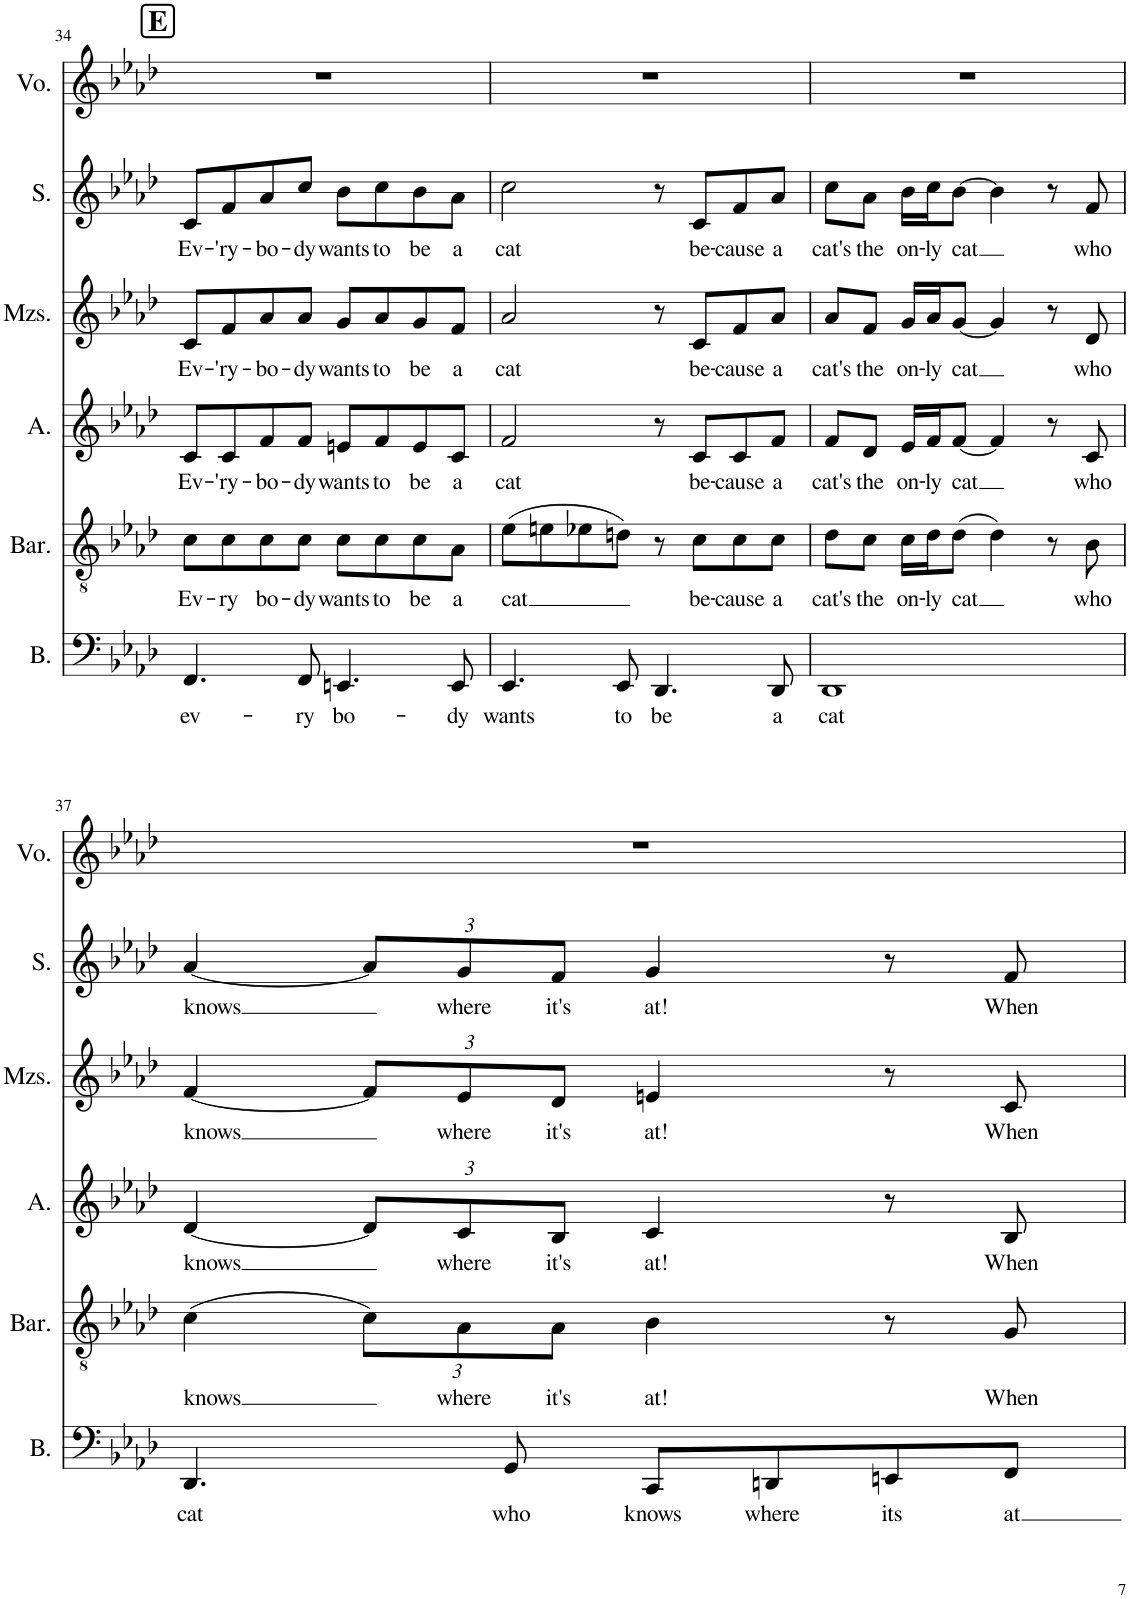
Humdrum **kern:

**kern	**text	**kern	**text	**kern	**text	**kern	**text	**kern	**text	**kern
*part6	*part6	*part5	*part5	*part4	*part4	*part3	*part3	*part2	*part2	*part1
*staff6	*staff6	*staff5	*staff5	*staff4	*staff4	*staff3	*staff3	*staff2	*staff2	*staff1
*I"Bass	*	*I"Baritone	*	*I"Alto	*	*I"Mezzo-soprano	*	*I"Soprano	*	*I"Voice
*I'B.	*	*I'Bar.	*	*I'A.	*	*I'Mzs.	*	*I'S.	*	*I'Vo.
!!LO:PB:g=z
*clefF4	*	*clefGv2	*	*clefG2	*	*clefG2	*	*clefG2	*	*clefG2
*k[b-e-a-d-]	*	*k[b-e-a-d-]	*	*k[b-e-a-d-]	*	*k[b-e-a-d-]	*	*k[b-e-a-d-]	*	*k[b-e-a-d-]
*M4/4	*	*M4/4	*	*M4/4	*	*M4/4	*	*M4/4	*	*M4/4
!!LO:REH:place=s1:a:B:cj:fs=14:t=E
=34	=34	=34	=34	=34	=34	=34	=34	=34	=34	=34
!	!LO:LY:b	!	!LO:LY:b	!	!LO:LY:b	!	!LO:LY:b	!	!LO:LY:b	!
4.FF/	ev-	8c\L	Ev-	8c/L	Ev-	8c/L	Ev-	8c/L	Ev-	1r
!	!	!	!LO:LY:b	!	!LO:LY:b	!	!LO:LY:b	!	!LO:LY:b	!
.	.	8c\	-ry	8c/	-'ry-	8f/	-'ry-	8f/	-'ry-	.
!	!	!	!LO:LY:b	!	!LO:LY:b	!	!LO:LY:b	!	!LO:LY:b	!
.	.	8c\	bo-	8f/	-bo-	8a-/	-bo-	8a-/	-bo-	.
!	!LO:LY:b	!	!LO:LY:b	!	!LO:LY:b	!	!LO:LY:b	!	!LO:LY:b	!
8FF/	-ry	8c\J	-dy	8f/J	-dy	8a-/J	-dy	8cc/J	-dy	.
!	!LO:LY:b	!	!LO:LY:b	!	!LO:LY:b	!	!LO:LY:b	!	!LO:LY:b	!
4.EEn/	bo-	8c\L	wants	8en/L	wants	8g/L	wants	8b-\L	wants	.
!	!	!	!LO:LY:b	!	!LO:LY:b	!	!LO:LY:b	!	!LO:LY:b	!
.	.	8c\	to	8f/	to	8a-/	to	8cc\	to	.
!	!	!	!LO:LY:b	!	!LO:LY:b	!	!LO:LY:b	!	!LO:LY:b	!
.	.	8c\	be	8e/	be	8g/	be	8b-\	be	.
!	!LO:LY:b	!	!LO:LY:b	!	!LO:LY:b	!	!LO:LY:b	!	!LO:LY:b	!
8EE/	-dy	8A-\J	a	8c/J	a	8f/J	a	8a-\J	a	.
=35	=35	=35	=35	=35	=35	=35	=35	=35	=35	=35
!	!LO:LY:b	!	!LO:LY:b	!	!LO:LY:b	!	!LO:LY:b	!	!LO:LY:b	!
4.EE-/	wants	(8e-\L	cat	2f/	cat	2a-/	cat	2cc\	cat	1r
.	.	8en\	.	.	.	.	.	.	.	.
.	.	8e-X\	.	.	.	.	.	.	.	.
!	!LO:LY:b	!	!	!	!	!	!	!	!	!
8EE-/	to	8dn\J)	.	.	.	.	.	.	.	.
!	!LO:LY:b	!	!	!	!	!	!	!	!	!
4.DD-/	be	8r	.	8r	.	8r	.	8r	.	.
!	!	!	!LO:LY:b	!	!LO:LY:b	!	!LO:LY:b	!	!LO:LY:b	!
.	.	8c\L	be-	8c/L	be-	8c/L	be-	8c/L	be-	.
!	!	!	!LO:LY:b	!	!LO:LY:b	!	!LO:LY:b	!	!LO:LY:b	!
.	.	8c\	-cause	8c/	-cause	8f/	-cause	8f/	-cause	.
!	!LO:LY:b	!	!LO:LY:b	!	!LO:LY:b	!	!LO:LY:b	!	!LO:LY:b	!
8DD-/	a	8c\J	a	8f/J	a	8a-/J	a	8a-/J	a	.
=36	=36	=36	=36	=36	=36	=36	=36	=36	=36	=36
!	!LO:LY:b	!	!LO:LY:b	!	!LO:LY:b	!	!LO:LY:b	!	!LO:LY:b	!
1DD-	cat	8d-\L	cat's	8f/L	cat's	8a-/L	cat's	8cc\L	cat's	1r
!	!	!	!LO:LY:b	!	!LO:LY:b	!	!LO:LY:b	!	!LO:LY:b	!
.	.	8c\J	the	8d-/J	the	8f/J	the	8a-\J	the	.
!	!	!	!LO:LY:b	!	!LO:LY:b	!	!LO:LY:b	!	!LO:LY:b	!
.	.	16c\LL	on-	16e-/LL	on-	16g/LL	on-	16b-\LL	on-	.
!	!	!	!LO:LY:b	!	!LO:LY:b	!	!LO:LY:b	!	!LO:LY:b	!
.	.	16d-\J	-ly	16f/J	-ly	16a-/J	-ly	16cc\J	-ly	.
!	!	!	!LO:LY:b	!	!LO:LY:b	!	!LO:LY:b	!	!LO:LY:b	!
.	.	(8d-\J	cat	[8f/J	cat	[8g/J	cat	[8b-\J	cat	.
.	.	4d-\)	.	4f/]	.	4g/]	.	4b-\]	.	.
.	.	8r	.	8r	.	8r	.	8r	.	.
!	!	!	!LO:LY:b	!	!LO:LY:b	!	!LO:LY:b	!	!LO:LY:b	!
.	.	8B-\	who	8c/	who	8d-/	who	8f/	who	.
!!LO:LB:g=z
=37	=37	=37	=37	=37	=37	=37	=37	=37	=37	=37
!	!LO:LY:b	!	!LO:LY:b	!	!LO:LY:b	!	!LO:LY:b	!	!LO:LY:b	!
4.DD-/	cat	(4c\	knows	[4d-/	knows	[4f/	knows	[4a-/	knows	1r
*	*	*Xbrackettup	*	*Xbrackettup	*	*Xbrackettup	*	*Xbrackettup	*	*
.	.	12c\L)	.	12d-/L]	.	12f/L]	.	12a-/L]	.	.
!	!	!	!LO:LY:b	!	!LO:LY:b	!	!LO:LY:b	!	!LO:LY:b	!
.	.	12A-\	where	12c/	where	12e-/	where	12g/	where	.
!	!LO:LY:b	!	!	!	!	!	!	!	!	!
8GG/	who	.	.	.	.	.	.	.	.	.
!	!	!	!LO:LY:b	!	!LO:LY:b	!	!LO:LY:b	!	!LO:LY:b	!
.	.	12A-\J	it's	12B-/J	it's	12d-/J	it's	12f/J	it's	.
!	!LO:LY:b	!	!LO:LY:b	!	!LO:LY:b	!	!LO:LY:b	!	!LO:LY:b	!
8CC/L	knows	4B-\	at!	4c/	at!	4en/	at!	4g/	at!	.
!	!LO:LY:b	!	!	!	!	!	!	!	!	!
8DDn/	where	.	.	.	.	.	.	.	.	.
!	!LO:LY:b	!	!	!	!	!	!	!	!	!
8EEn/	its	8r	.	8r	.	8r	.	8r	.	.
!	!LO:LY:b	!	!LO:LY:b	!	!LO:LY:b	!	!LO:LY:b	!	!LO:LY:b	!
8FF/J	at	8G/	When	8B-/	When	8c/	When	8f/	When	.
=	=	=	=	=	=	=	=	=	=	=
*-	*-	*-	*-	*-	*-	*-	*-	*-	*-	*-
